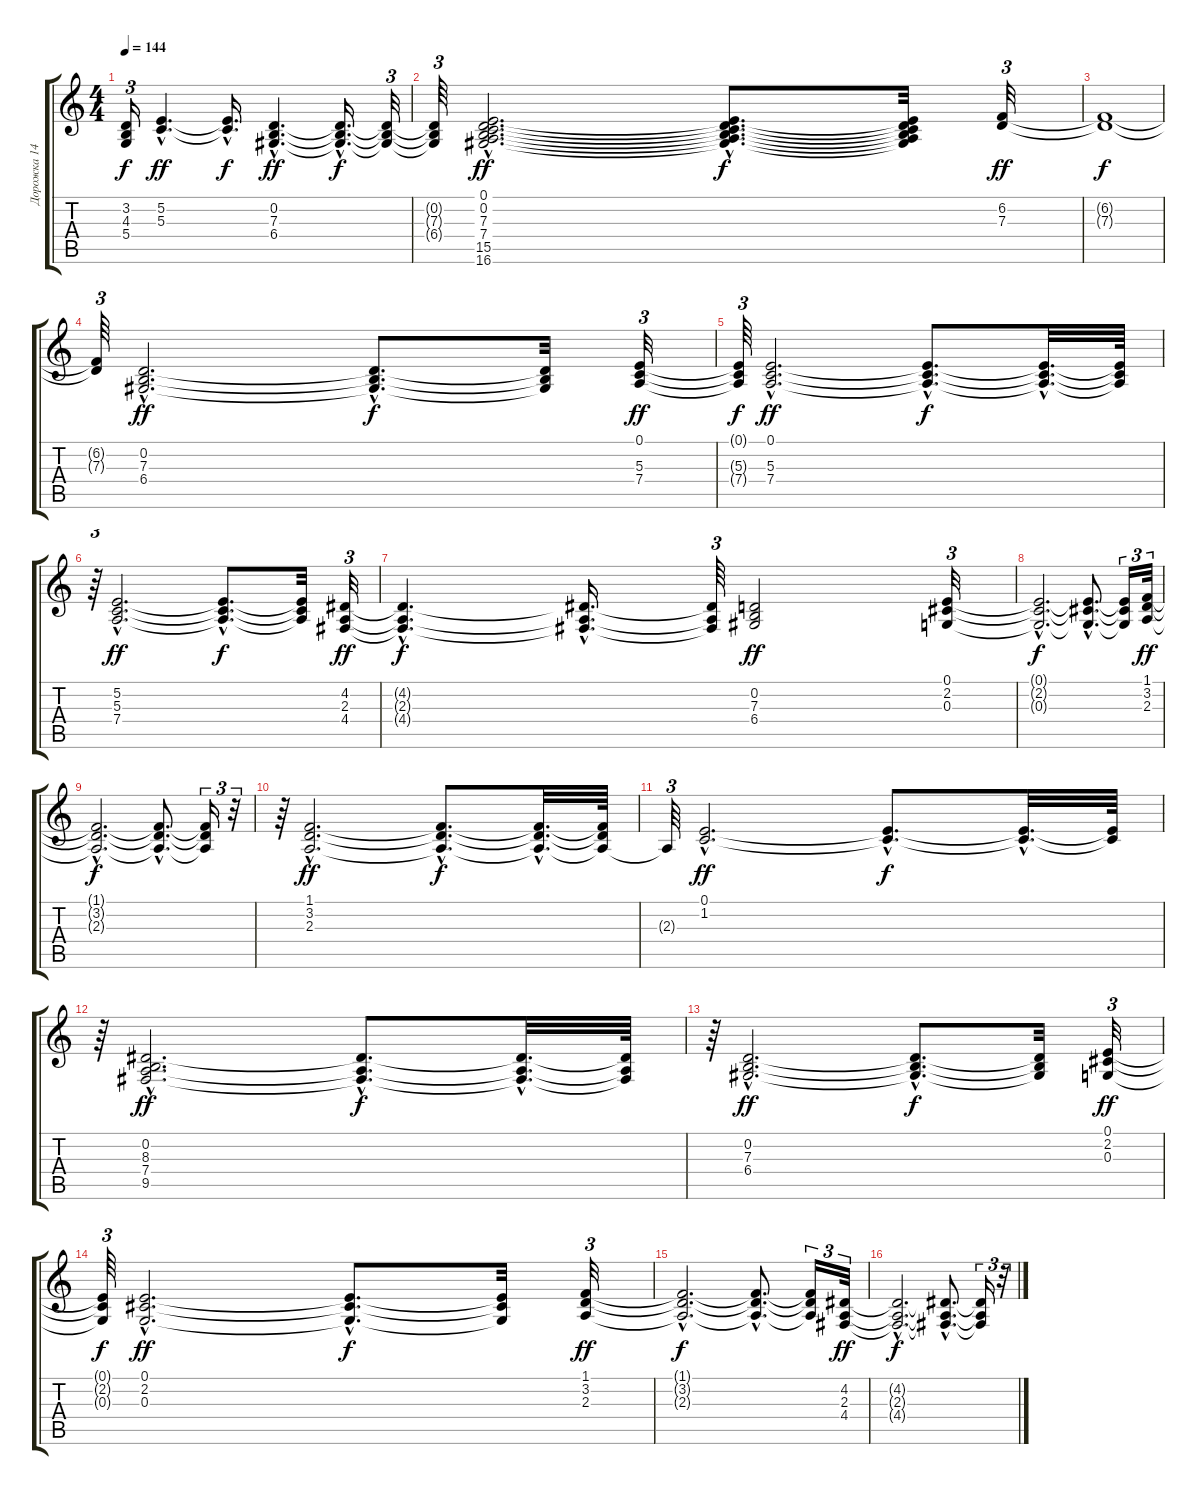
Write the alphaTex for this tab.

\track ("Дорожка 14" "Дорожка 14") {instrument synthstrings2}
\staff {score tabs}
\tuning (E4 B3 G3 D3 A2 E2) {hide}
\ts (4 4)
\tempo 144
\clef g2
\ks c
(3.2{t} 4.3{t} 5.4{t}).16{tu (3 2) dy f} (5.2{hac} 5.3{hac}).4{d dy ff} (5.2{hac t} 5.3{hac t}).16{d dy f} (0.2{hac} 7.3{hac} 6.4{hac}).4{d dy ff} (0.2{hac t} 7.3{hac t} 6.4{hac t}).16{d dy f} (0.2{t} 7.3{t} 6.4{t}).32{tu (3 2)} |
(0.2{t} 7.3{t} 6.4{t}).64{tu (3 2)} (0.1{hac} 0.2{hac} 7.3{hac} 7.4{hac} 15.5{hac} 16.6{hac}).2{d dy ff} (0.1{hac t} 0.2{hac t} 7.3{hac t} 7.4{hac t} 15.5{hac t} 16.6{hac t}).8{d dy f} (0.1{t} 0.2{t} 7.3{t} 7.4{t} 15.5{t} 16.6{t}).32 (6.2 7.3).32{tu (3 2) dy ff} |
(6.2{t} 7.3{t}).1{dy f} |
(6.2{t} 7.3{t}).64{tu (3 2)} (0.2{hac} 7.3{hac} 6.4{hac}).2{d dy ff} (0.2{hac t} 7.3{hac t} 6.4{hac t}).8{d dy f} (0.2{t} 7.3{t} 6.4{t}).32 (0.1 5.3 7.4).32{tu (3 2) dy ff} |
(0.1{t} 5.3{t} 7.4{t}).64{tu (3 2) dy f} (0.1{hac} 5.3{hac} 7.4{hac}).2{d dy ff} (0.1{hac t} 5.3{hac t} 7.4{hac t}).8{d dy f} (0.1{hac t} 5.3{hac t} 7.4{hac t}).32{d} (0.1{t} 5.3{t} 7.4{t}).64 |
r.64{tu (3 2)} (5.2{hac} 5.3{hac} 7.4{hac}).2{d dy ff} (5.2{hac t} 5.3{hac t} 7.4{hac t}).8{d dy f} (5.2{t} 5.3{t} 7.4{t}).32 (4.2 2.3 4.4).32{tu (3 2) dy ff} |
(4.2{hac t} 2.3{hac t} 4.4{hac t}).4{d dy f} (4.2{hac t} 2.3{hac t} 4.4{hac t}).16{d} (4.2{t} 2.3{t} 4.4{t}).64{tu (3 2)} (0.2 7.3 6.4).2{dy ff} (0.1 2.2 0.3).32{tu (3 2)} |
(0.1{hac t} 2.2{hac t} 0.3{hac t}).2{d dy f} (0.1{hac t} 2.2{hac t} 0.3{hac t}).8{d} (0.1{t} 2.2{t} 0.3{t}).16{tu (3 2)} (1.1 3.2 2.3).32{tu (3 2) dy ff} |
(1.1{hac t} 3.2{hac t} 2.3{hac t}).2{d dy f} (1.1{hac t} 3.2{hac t} 2.3{hac t}).8{d} (1.1{t} 3.2{t} 2.3{t}).16{tu (3 2)} r.32{tu (3 2)} |
r.64{tu (3 2)} (1.1{hac} 3.2{hac} 2.3{hac}).2{d dy ff} (1.1{hac t} 3.2{hac t} 2.3{hac t}).8{d dy f} (1.1{hac t} 3.2{hac t} 2.3{hac t}).32{d} (1.1{t} 3.2{t} 2.3{t}).64 |
2.3{t}.64{tu (3 2)} (0.1{hac} 1.2{hac}).2{d dy ff} (0.1{hac t} 1.2{hac t}).8{d dy f} (0.1{hac t} 1.2{hac t}).32{d} (0.1{t} 1.2{t}).64 |
r.64{tu (3 2)} (0.2 8.3{hac} 7.4{hac} 9.5{hac}).2{d dy ff} (8.3{hac t} 7.4{hac t} 9.5{hac t}).8{d dy f} (8.3{hac t} 7.4{hac t} 9.5{hac t}).32{d} (8.3{t} 7.4{t} 9.5{t}).64 |
r.64{tu (3 2)} (0.2{hac} 7.3{hac} 6.4{hac}).2{d dy ff} (0.2{hac t} 7.3{hac t} 6.4{hac t}).8{d dy f} (0.2{t} 7.3{t} 6.4{t}).32 (0.1 2.2 0.3).32{tu (3 2) dy ff} |
(0.1{t} 2.2{t} 0.3{t}).64{tu (3 2) dy f} (0.1{hac} 2.2{hac} 0.3{hac}).2{d dy ff} (0.1{hac t} 2.2{hac t} 0.3{hac t}).8{d dy f} (0.1{t} 2.2{t} 0.3{t}).32 (1.1 3.2 2.3).32{tu (3 2) dy ff} |
(1.1{hac t} 3.2{hac t} 2.3{hac t}).2{d dy f} (1.1{hac t} 3.2{hac t} 2.3{hac t}).8{d} (1.1{t} 3.2{t} 2.3{t}).16{tu (3 2)} (4.2 2.3 4.4).32{tu (3 2) dy ff} |
(4.2{hac t} 2.3{hac t} 4.4{hac t}).2{d dy f} (4.2{hac t} 2.3{hac t} 4.4{hac t}).8{d} (4.2{t} 2.3{t} 4.4{t}).16{tu (3 2)} r.32{tu (3 2)}
